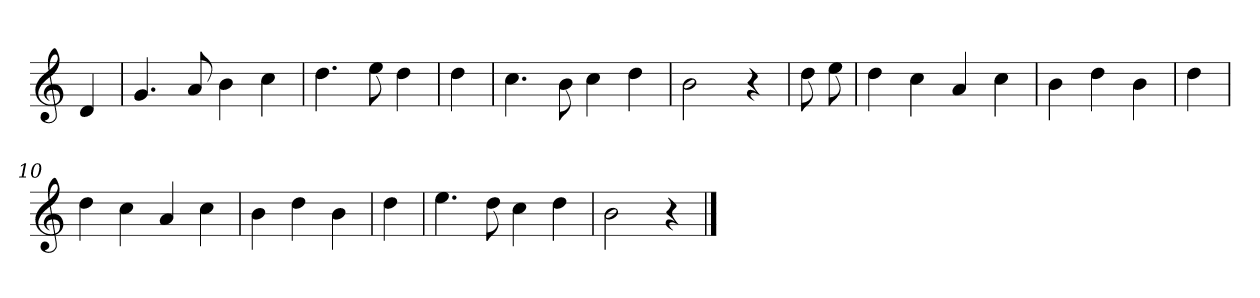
**kern
*part1
*staff1
*clefG2
*k[]
=
4d
=1
4.g
8a
4b
4cc
=2
4.dd
8ee
4dd
=3
4dd
=4
4.cc
8b
4cc
4dd
=5
2b
4r
=6
8dd
8ee
=7
4dd
4cc
4a
4cc
=8
4b
4dd
4b
=9
4dd
=10
4dd
4cc
4a
4cc
=11
4b
4dd
4b
=12
4dd
=13
4.ee
8dd
4cc
4dd
=14
2b
4r
==
*-
